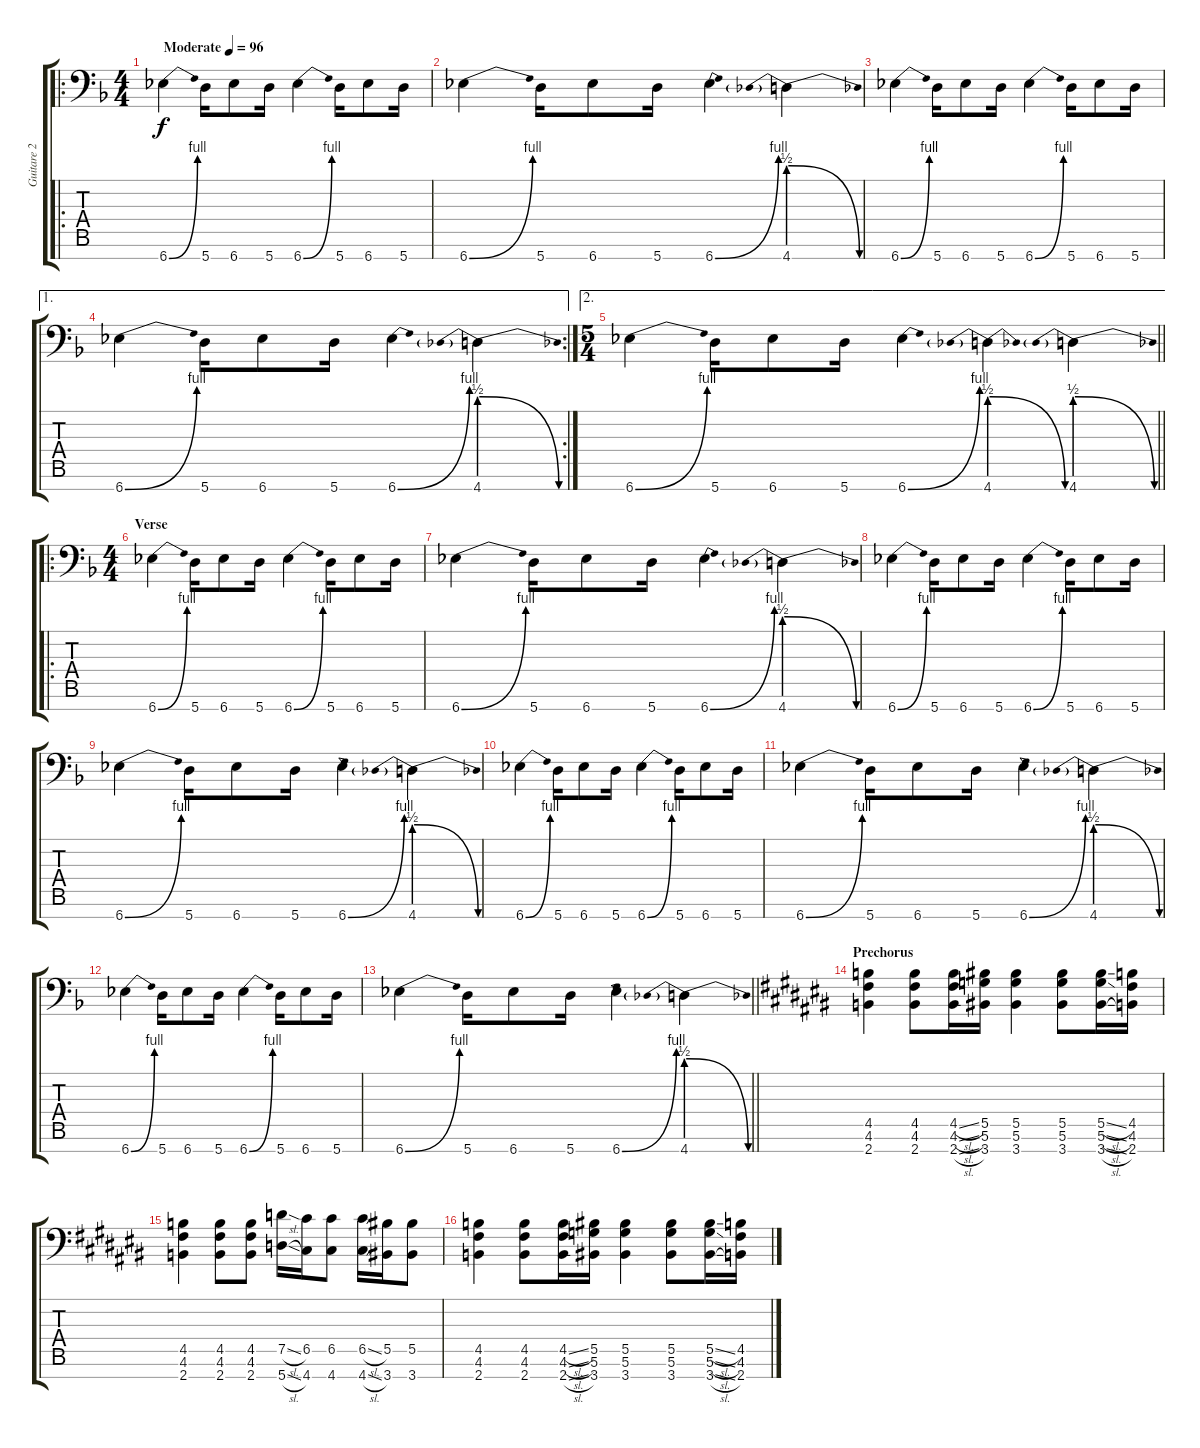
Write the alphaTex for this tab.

\track ("Guitare 2" "Guitare 2") {instrument overdrivenguitar}
\staff {score tabs}
\tuning (D4 A3 F3 C3 G2 D2 A1) {hide}
\ro
\ts (4 4)
\tempo (96 "Moderate")
\clef f4
\ks f
6.7{be (bend 0 0 60 4)}.4{dy f instrument overdrivenguitar} 5.7.16 6.7.8 5.7.16 6.7{be (bend 0 0 60 4)}.4 5.7.16 6.7.8 5.7.16 |
6.7{be (bend 0 0 60 4)}.4 5.7.16 6.7.8 5.7.16 6.7{be (bend 0 0 60 4)}.4 4.7{be (prebendrelease 0 2 60 0)}.4 |
6.7{be (bend 0 0 60 4)}.4 5.7.16 6.7.8 5.7.16 6.7{be (bend 0 0 60 4)}.4 5.7.16 6.7.8 5.7.16 |
\ae 1
\rc 2
6.7{be (bend 0 0 60 4)}.4 5.7.16 6.7.8 5.7.16 6.7{be (bend 0 0 60 4)}.4 4.7{be (prebendrelease 0 2 60 0)}.4 |
\ae 2
\ts (5 4)
\barLineRight lightlight
6.7{be (bend 0 0 60 4)}.4 5.7.16 6.7.8 5.7.16 6.7{be (bend 0 0 60 4)}.4 4.7{be (prebendrelease 0 2 60 0)}.4 4.7{be (prebendrelease 0 2 60 0)}.4 |
\ro
\ts (4 4)
\section ("" "Verse")
6.7{be (bend 0 0 60 4)}.4 5.7.16 6.7.8 5.7.16 6.7{be (bend 0 0 60 4)}.4 5.7.16 6.7.8 5.7.16 |
6.7{be (bend 0 0 60 4)}.4 5.7.16 6.7.8 5.7.16 6.7{be (bend 0 0 60 4)}.4 4.7{be (prebendrelease 0 2 60 0)}.4 |
6.7{be (bend 0 0 60 4)}.4 5.7.16 6.7.8 5.7.16 6.7{be (bend 0 0 60 4)}.4 5.7.16 6.7.8 5.7.16 |
6.7{be (bend 0 0 60 4)}.4 5.7.16 6.7.8 5.7.16 6.7{be (bend 0 0 60 4)}.4 4.7{be (prebendrelease 0 2 60 0)}.4 |
6.7{be (bend 0 0 60 4)}.4 5.7.16 6.7.8 5.7.16 6.7{be (bend 0 0 60 4)}.4 5.7.16 6.7.8 5.7.16 |
6.7{be (bend 0 0 60 4)}.4 5.7.16 6.7.8 5.7.16 6.7{be (bend 0 0 60 4)}.4 4.7{be (prebendrelease 0 2 60 0)}.4 |
6.7{be (bend 0 0 60 4)}.4 5.7.16 6.7.8 5.7.16 6.7{be (bend 0 0 60 4)}.4 5.7.16 6.7.8 5.7.16 |
\barLineRight lightlight
6.7{be (bend 0 0 60 4)}.4 5.7.16 6.7.8 5.7.16 6.7{be (bend 0 0 60 4)}.4 4.7{be (prebendrelease 0 2 60 0)}.4 |
\section ("" "Prechorus")
\ks c#
(4.5 4.6 2.7).4 (4.5 4.6 2.7).8 (4.5{sl} 4.6{sl} 2.7{sl}).16 (5.5 5.6 3.7).16 (5.5 5.6 3.7).4 (5.5 5.6 3.7).8 (5.5{sl} 5.6{sl} 3.7{sl}).16 (4.5 4.6 2.7).16 |
(4.5 4.6 2.7).4 (4.5 4.6 2.7).8 (4.5 4.6 2.7).8 (7.5{sl} 5.7{sl}).16 (6.5 4.7).16 (6.5 4.7).8 (6.5{sl} 4.7{sl}).16 (5.5 3.7).16 (5.5 3.7).8 |
(4.5 4.6 2.7).4 (4.5 4.6 2.7).8 (4.5{sl} 4.6{sl} 2.7{sl}).16 (5.5 5.6 3.7).16 (5.5 5.6 3.7).4 (5.5 5.6 3.7).8 (5.5{sl} 5.6{sl} 3.7{sl}).16 (4.5 4.6 2.7).16
